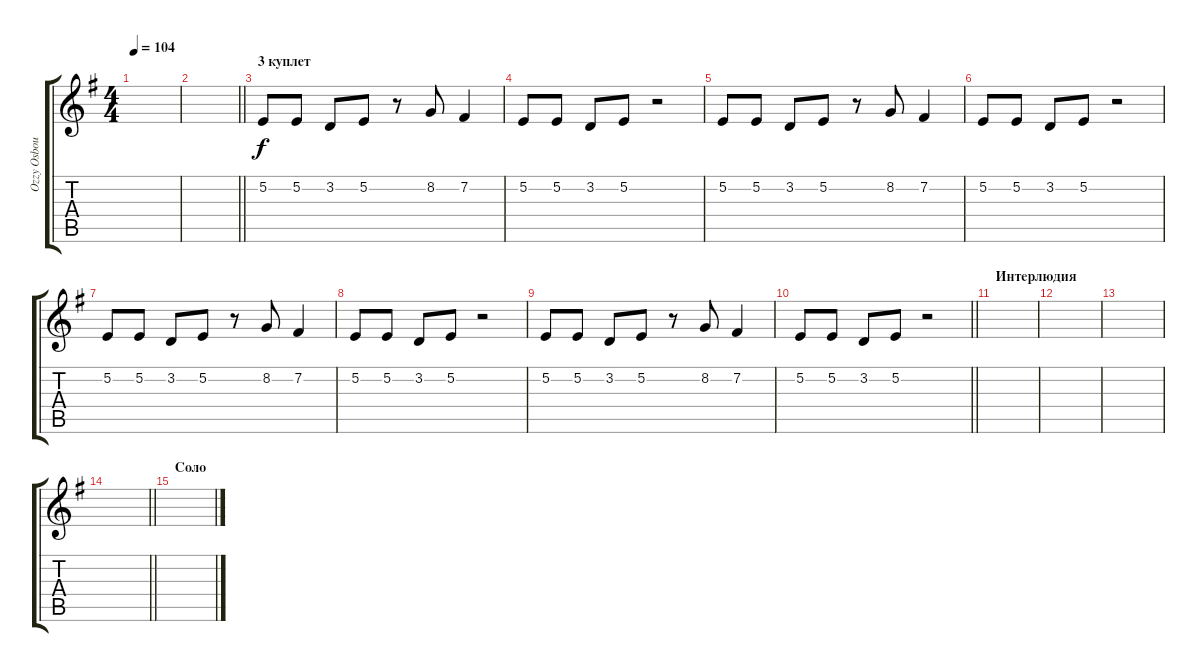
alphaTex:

\track ("Ozzy Osbourne" "Ozzy Osbou") {instrument viola}
\staff {score tabs}
\tuning (E4 B3 G3 D3 A2 E2) {hide}
\ts (4 4)
\tempo 104
\clef g2
\ks g
|
\barLineRight lightlight
|
\section ("" "3 куплет")
5.2.8 5.2.8 3.2.8 5.2.8 r.8 8.2.8 7.2.4 |
5.2.8 5.2.8 3.2.8 5.2.8 r.2 |
5.2.8 5.2.8 3.2.8 5.2.8 r.8 8.2.8 7.2.4 |
5.2.8 5.2.8 3.2.8 5.2.8 r.2 |
5.2.8 5.2.8 3.2.8 5.2.8 r.8 8.2.8 7.2.4 |
5.2.8 5.2.8 3.2.8 5.2.8 r.2 |
5.2.8 5.2.8 3.2.8 5.2.8 r.8 8.2.8 7.2.4 |
\barLineRight lightlight
5.2.8 5.2.8 3.2.8 5.2.8 r.2 |
\section ("" "Интерлюдия")
|
|
|
\barLineRight lightlight
|
\section ("" "Соло")
